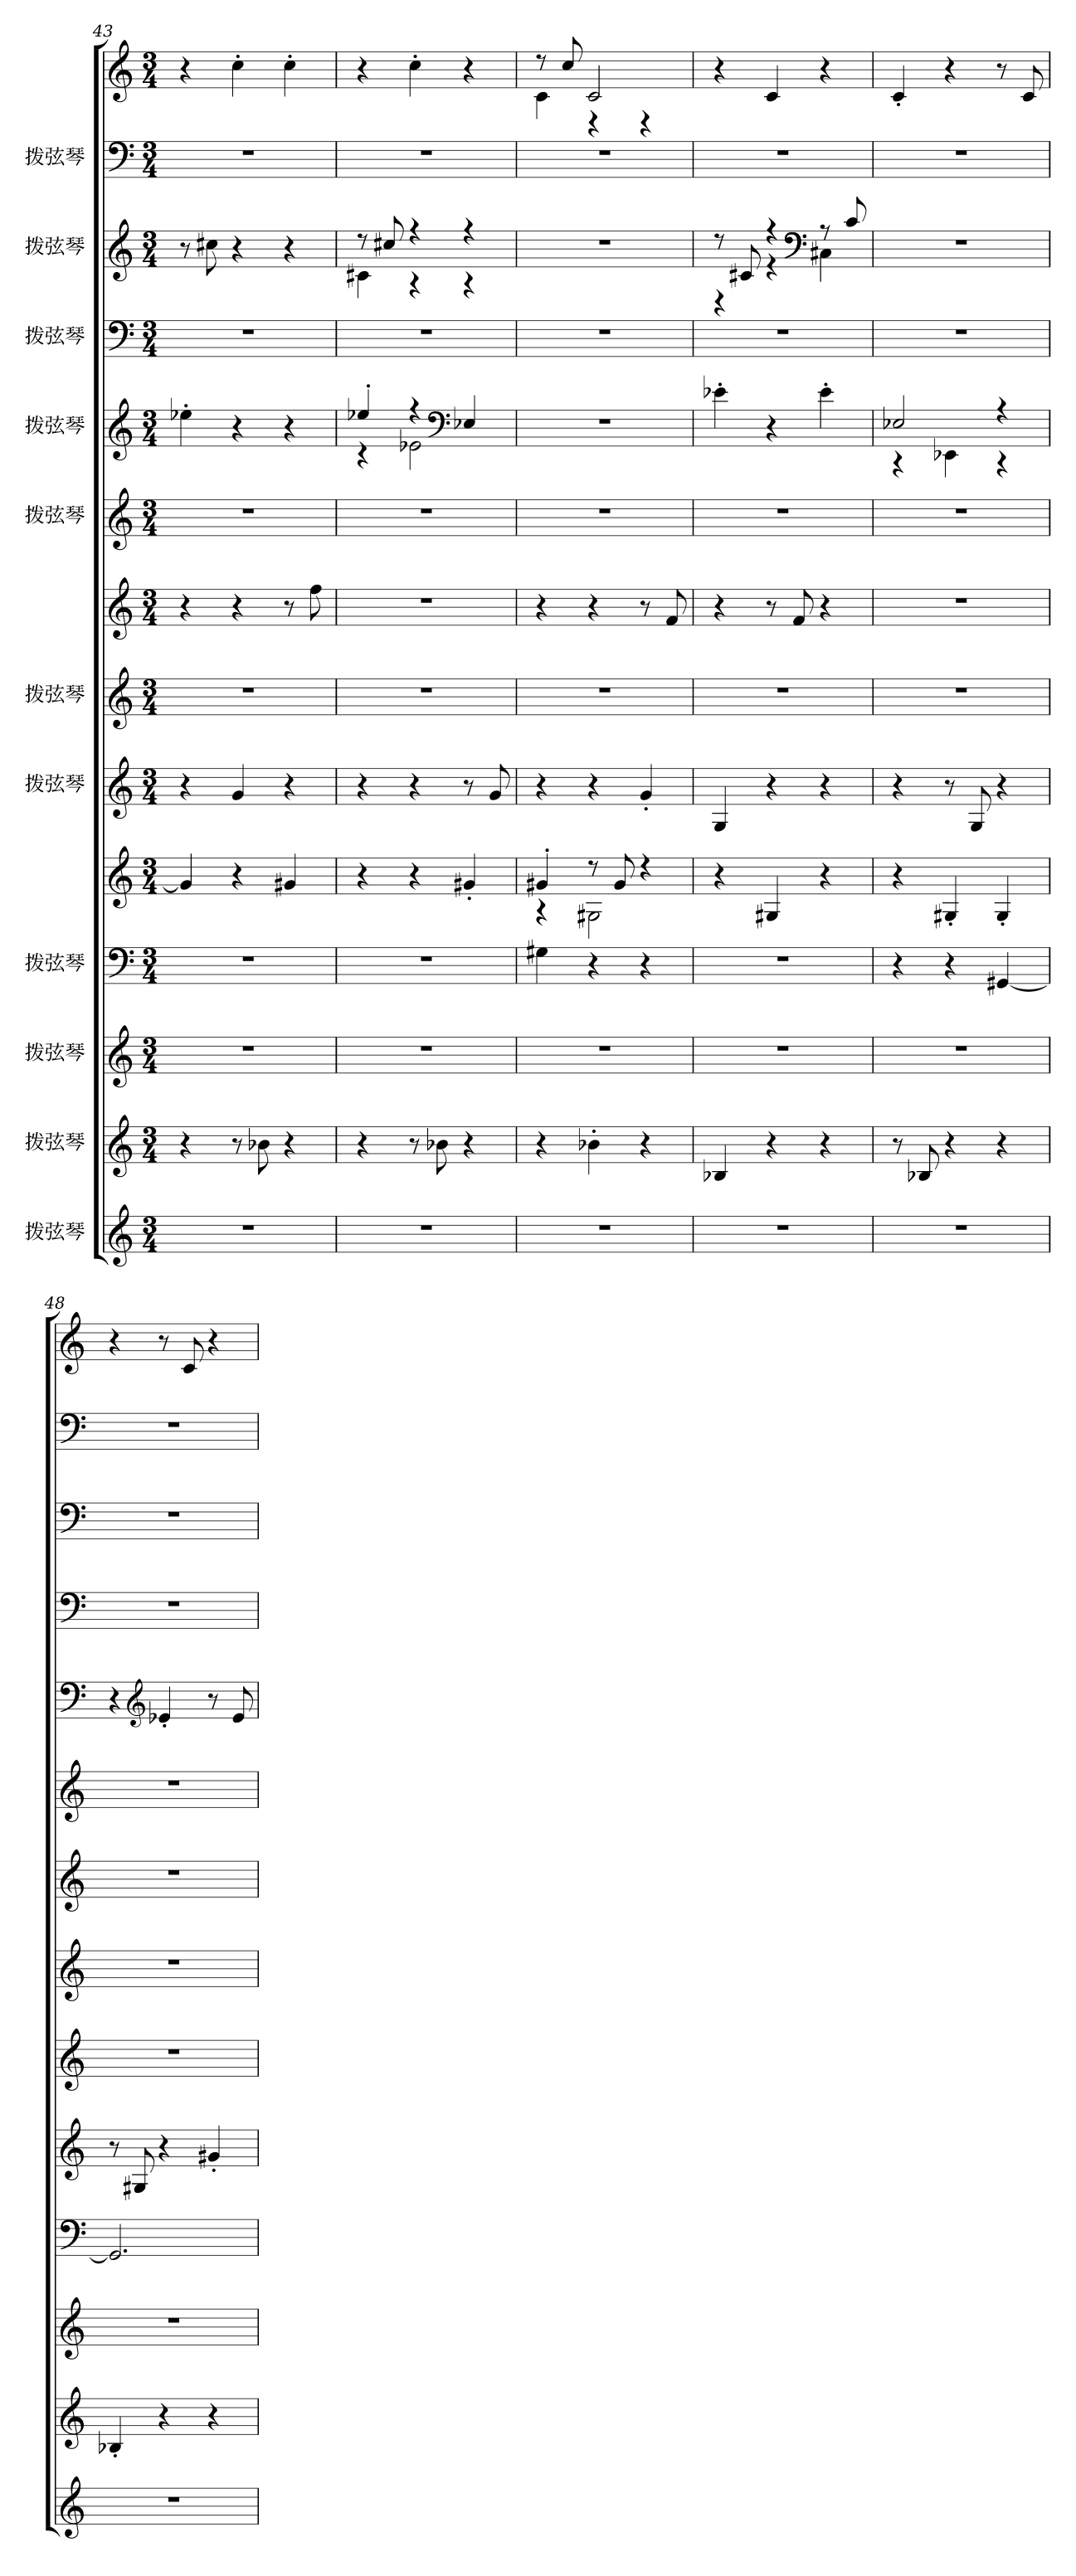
**kern	**kern	**kern	**kern	**kern	**kern	**kern	**kern	**kern	**kern	**kern	**kern	**kern	**kern
*part11	*part10	*part9	*part8	*part8	*part7	*part6	*part6	*part5	*part4	*part3	*part2	*part1	*part1
*staff14	*staff13	*staff12	*staff11	*staff10	*staff9	*staff8	*staff7	*staff6	*staff5	*staff4	*staff3	*staff2	*staff1
*I"拨弦琴	*I"拨弦琴	*I"拨弦琴	*I"拨弦琴	*	*I"拨弦琴	*I"拨弦琴	*	*I"拨弦琴	*I"拨弦琴	*I"拨弦琴	*I"拨弦琴	*I"拨弦琴	*
*clefG2	*clefG2	*clefG2	*clefF4	*clefG2	*clefG2	*clefG2	*clefG2	*clefG2	*clefG2	*clefF4	*clefG2	*clefF4	*clefG2
*k[]	*k[]	*k[]	*k[]	*k[]	*k[]	*k[]	*k[]	*k[]	*k[]	*k[]	*k[]	*k[]	*k[]
*M3/4	*M3/4	*M3/4	*M3/4	*M3/4	*M3/4	*M3/4	*M3/4	*M3/4	*M3/4	*M3/4	*M3/4	*M3/4	*M3/4
=43	=43	=43	=43	=43	=43	=43	=43	=43	=43	=43	=43	=43	=43
2.r	4r	2.r	2.r	4g#/]	4r	2.r	4r	2.r	4ee-X'\	2.r	8r	2.r	4r
.	.	.	.	.	.	.	.	.	.	.	8cc#X\	.	.
.	8r	.	.	4r	4g/	.	4r	.	4r	.	4r	.	4cc'\
.	8b-X\	.	.	.	.	.	.	.	.	.	.	.	.
.	4r	.	.	4g#X/	4r	.	8r	.	4r	.	4r	.	4cc'\
.	.	.	.	.	.	.	8ff\	.	.	.	.	.	.
!!LO:PB:g=z
=44	=44	=44	=44	=44	=44	=44	=44	=44	=44	=44	=44	=44	=44
*	*	*	*	*	*	*	*	*	*^	*	*^	*	*
2.r	4r	2.r	2.r	4r	4r	2.r	2.r	2.r	4ee-X'/	4r	2.r	8r	4c#X\	2.r	4r
.	.	.	.	.	.	.	.	.	.	.	.	8cc#X/	.	.	.
.	8r	.	.	4r	4r	.	.	.	4r	2e-X\	.	4r	4r	.	4cc'\
.	8b-X\	.	.	.	.	.	.	.	.	.	.	.	.	.	.
*	*	*	*	*	*	*	*	*	*clefF4	*	*	*	*	*	*
.	4r	.	.	4g#X'/	8r	.	.	.	4E-X/	.	.	4r	4r	.	4r
.	.	.	.	.	8g/	.	.	.	.	.	.	.	.	.	.
*	*	*	*	*	*	*	*	*	*v	*v	*	*v	*v	*	*
=45	=45	=45	=45	=45	=45	=45	=45	=45	=45	=45	=45	=45	=45
*	*	*	*	*^	*	*	*	*	*	*	*	*	*^
2.r	4r	2.r	4G#X\	4g#X'/	4r	4r	2.r	4r	2.r	2.r	2.r	2.r	2.r	8r	4c\
.	.	.	.	.	.	.	.	.	.	.	.	.	.	8cc/	.
.	4b-X'\	.	4r	8r	2G#X\	4r	.	4r	.	.	.	.	.	2c/	4r
.	.	.	.	8g#/	.	.	.	.	.	.	.	.	.	.	.
.	4r	.	4r	4r	.	4g'/	.	8r	.	.	.	.	.	.	4r
.	.	.	.	.	.	.	.	8f/	.	.	.	.	.	.	.
*	*	*	*	*v	*v	*	*	*	*	*	*	*	*	*v	*v
=46	=46	=46	=46	=46	=46	=46	=46	=46	=46	=46	=46	=46	=46
*	*	*	*	*	*	*	*	*	*	*	*^	*	*
2.r	4B-X/	2.r	2.r	4r	4G/	2.r	4r	2.r	4e-X'\	2.r	8r	4r	2.r	4r
.	.	.	.	.	.	.	.	.	.	.	8c#X/	.	.	.
.	4r	.	.	4G#X/	4r	.	8r	.	4r	.	4r	4r	.	4c/
.	.	.	.	.	.	.	8f/	.	.	.	.	.	.	.
*	*	*	*	*	*	*	*	*	*	*	*clefF4	*	*	*
.	4r	.	.	4r	4r	.	4r	.	4e-'\	.	8r	4C#X\	.	4r
.	.	.	.	.	.	.	.	.	.	.	8c#/	.	.	.
*	*	*	*	*	*	*	*	*	*	*	*v	*v	*	*
=47	=47	=47	=47	=47	=47	=47	=47	=47	=47	=47	=47	=47	=47
*	*	*	*	*	*	*	*	*	*^	*	*	*	*
2.r	8r	2.r	4r	4r	4r	2.r	2.r	2.r	2E-X/	4r	2.r	2.r	2.r	4c'/
.	8B-X/	.	.	.	.	.	.	.	.	.	.	.	.	.
.	4r	.	4r	4G#X'/	8r	.	.	.	.	4EE-X\	.	.	.	4r
.	.	.	.	.	8G/	.	.	.	.	.	.	.	.	.
.	4r	.	[4GG#X/	4G#'/	4r	.	.	.	4r	4r	.	.	.	8r
.	.	.	.	.	.	.	.	.	.	.	.	.	.	8c/
*	*	*	*	*	*	*	*	*	*v	*v	*	*	*	*
!!LO:PB:g=z
=48	=48	=48	=48	=48	=48	=48	=48	=48	=48	=48	=48	=48	=48
2.r	4B-X'/	2.r	2.GG#/]	8r	2.r	2.r	2.r	2.r	4r	2.r	2.r	2.r	4r
.	.	.	.	8G#X/	.	.	.	.	.	.	.	.	.
*	*	*	*	*	*	*	*	*	*clefG2	*	*	*	*
.	4r	.	.	4r	.	.	.	.	4e-X'/	.	.	.	8r
.	.	.	.	.	.	.	.	.	.	.	.	.	8c/
.	4r	.	.	4g#X'/	.	.	.	.	8r	.	.	.	4r
.	.	.	.	.	.	.	.	.	8e-/	.	.	.	.
=	=	=	=	=	=	=	=	=	=	=	=	=	=
*-	*-	*-	*-	*-	*-	*-	*-	*-	*-	*-	*-	*-	*-
